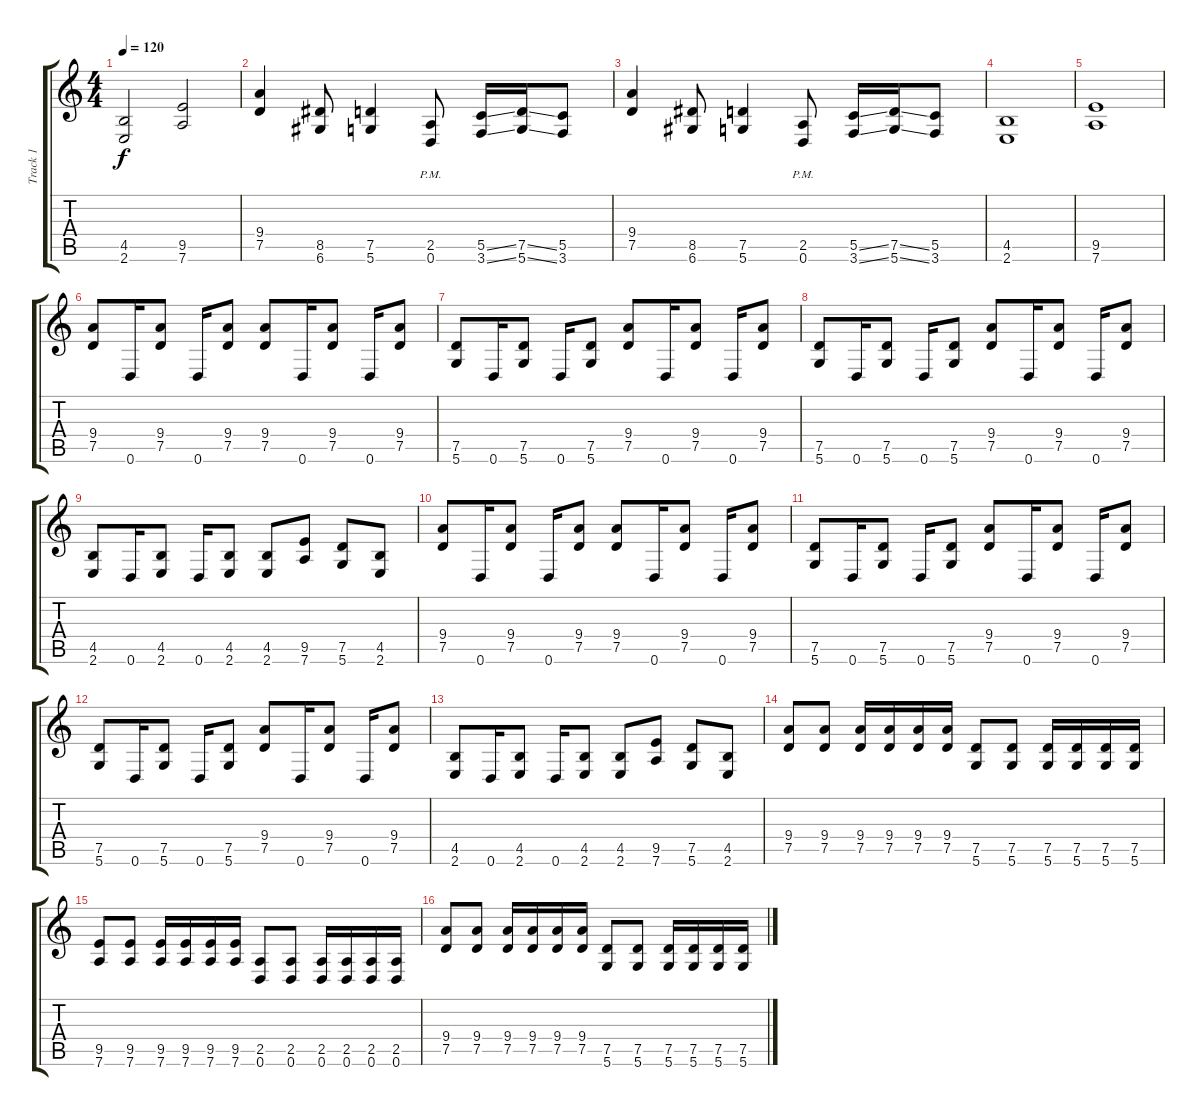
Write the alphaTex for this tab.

\track ("Track 1" "Track 1") {instrument distortionguitar}
\staff {score tabs}
\tuning (D4 A3 F3 C3 G2 D2) {hide}
\ts (4 4)
\tempo 120
\clef g2
\ks c
(4.5 2.6).2{dy f} (9.5 7.6).2 |
(9.4 7.5).4 (8.5 6.6).8 (7.5 5.6).4 (2.5{pm} 0.6{pm}).8 (5.5{ss} 3.6{ss}).16 (7.5{ss} 5.6{ss}).16 (5.5 3.6).8 |
(9.4 7.5).4 (8.5 6.6).8 (7.5 5.6).4 (2.5{pm} 0.6{pm}).8 (5.5{ss} 3.6{ss}).16 (7.5{ss} 5.6{ss}).16 (5.5 3.6).8 |
(4.5 2.6).1 |
(9.5 7.6).1 |
(9.4 7.5).8 0.6.16 (9.4 7.5).8 0.6.16 (9.4 7.5).8 (9.4 7.5).8 0.6.16 (9.4 7.5).8 0.6.16 (9.4 7.5).8 |
(7.5 5.6).8 0.6.16 (7.5 5.6).8 0.6.16 (7.5 5.6).8 (9.4 7.5).8 0.6.16 (9.4 7.5).8 0.6.16 (9.4 7.5).8 |
(7.5 5.6).8 0.6.16 (7.5 5.6).8 0.6.16 (7.5 5.6).8 (9.4 7.5).8 0.6.16 (9.4 7.5).8 0.6.16 (9.4 7.5).8 |
(4.5 2.6).8 0.6.16 (4.5 2.6).8 0.6.16 (4.5 2.6).8 (4.5 2.6).8 (9.5 7.6).8 (7.5 5.6).8 (4.5 2.6).8 |
(9.4 7.5).8 0.6.16 (9.4 7.5).8 0.6.16 (9.4 7.5).8 (9.4 7.5).8 0.6.16 (9.4 7.5).8 0.6.16 (9.4 7.5).8 |
(7.5 5.6).8 0.6.16 (7.5 5.6).8 0.6.16 (7.5 5.6).8 (9.4 7.5).8 0.6.16 (9.4 7.5).8 0.6.16 (9.4 7.5).8 |
(7.5 5.6).8 0.6.16 (7.5 5.6).8 0.6.16 (7.5 5.6).8 (9.4 7.5).8 0.6.16 (9.4 7.5).8 0.6.16 (9.4 7.5).8 |
(4.5 2.6).8 0.6.16 (4.5 2.6).8 0.6.16 (4.5 2.6).8 (4.5 2.6).8 (9.5 7.6).8 (7.5 5.6).8 (4.5 2.6).8 |
(9.4 7.5).8 (9.4 7.5).8 (9.4 7.5).16 (9.4 7.5).16 (9.4 7.5).16 (9.4 7.5).16 (7.5 5.6).8 (7.5 5.6).8 (7.5 5.6).16 (7.5 5.6).16 (7.5 5.6).16 (7.5 5.6).16 |
(9.5 7.6).8 (9.5 7.6).8 (9.5 7.6).16 (9.5 7.6).16 (9.5 7.6).16 (9.5 7.6).16 (2.5 0.6).8 (2.5 0.6).8 (2.5 0.6).16 (2.5 0.6).16 (2.5 0.6).16 (2.5 0.6).16 |
(9.4 7.5).8 (9.4 7.5).8 (9.4 7.5).16 (9.4 7.5).16 (9.4 7.5).16 (9.4 7.5).16 (7.5 5.6).8 (7.5 5.6).8 (7.5 5.6).16 (7.5 5.6).16 (7.5 5.6).16 (7.5 5.6).16
